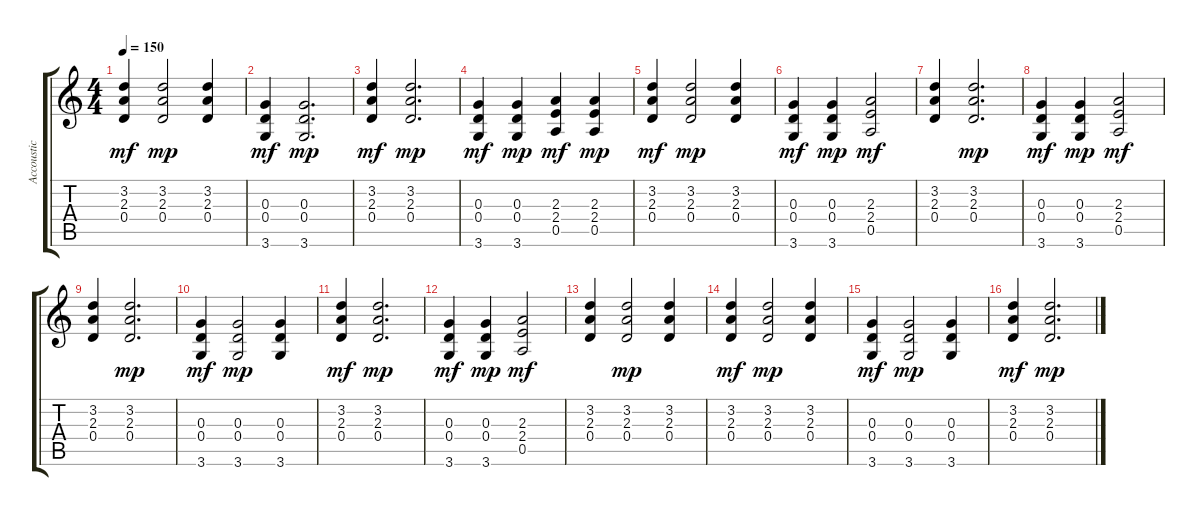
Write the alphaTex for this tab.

\track ("Accoustic Steel" "Accoustic ") {instrument acousticguitarsteel}
\staff {score tabs}
\tuning (E4 B3 G3 D3 A2 E2) {hide}
\ts (4 4)
\tempo 150
\clef g2
\ks c
(3.2 2.3 0.4).4{dy mf} (3.2 2.3 0.4).2{dy mp} (3.2 2.3 0.4).4 |
(0.3 0.4 3.6).4{dy mf} (0.3 0.4 3.6).2{d dy mp} |
(3.2 2.3 0.4).4{dy mf} (3.2 2.3 0.4).2{d dy mp} |
(0.3 0.4 3.6).4{dy mf} (0.3 0.4 3.6).4{dy mp} (2.3 2.4 0.5).4{dy mf} (2.3 2.4 0.5).4{dy mp} |
(3.2 2.3 0.4).4{dy mf} (3.2 2.3 0.4).2{dy mp} (3.2 2.3 0.4).4 |
(0.3 0.4 3.6).4{dy mf} (0.3 0.4 3.6).4{dy mp} (2.3 2.4 0.5).2{dy mf} |
(3.2 2.3 0.4).4 (3.2 2.3 0.4).2{d dy mp} |
(0.3 0.4 3.6).4{dy mf} (0.3 0.4 3.6).4{dy mp} (2.3 2.4 0.5).2{dy mf} |
(3.2 2.3 0.4).4 (3.2 2.3 0.4).2{d dy mp} |
(0.3 0.4 3.6).4{dy mf} (0.3 0.4 3.6).2{dy mp} (0.3 0.4 3.6).4 |
(3.2 2.3 0.4).4{dy mf} (3.2 2.3 0.4).2{d dy mp} |
(0.3 0.4 3.6).4{dy mf} (0.3 0.4 3.6).4{dy mp} (2.3 2.4 0.5).2{dy mf} |
(3.2 2.3 0.4).4 (3.2 2.3 0.4).2{dy mp} (3.2 2.3 0.4).4 |
(3.2 2.3 0.4).4{dy mf} (3.2 2.3 0.4).2{dy mp} (3.2 2.3 0.4).4 |
(0.3 0.4 3.6).4{dy mf} (0.3 0.4 3.6).2{dy mp} (0.3 0.4 3.6).4 |
(3.2 2.3 0.4).4{dy mf} (3.2 2.3 0.4).2{d dy mp}
